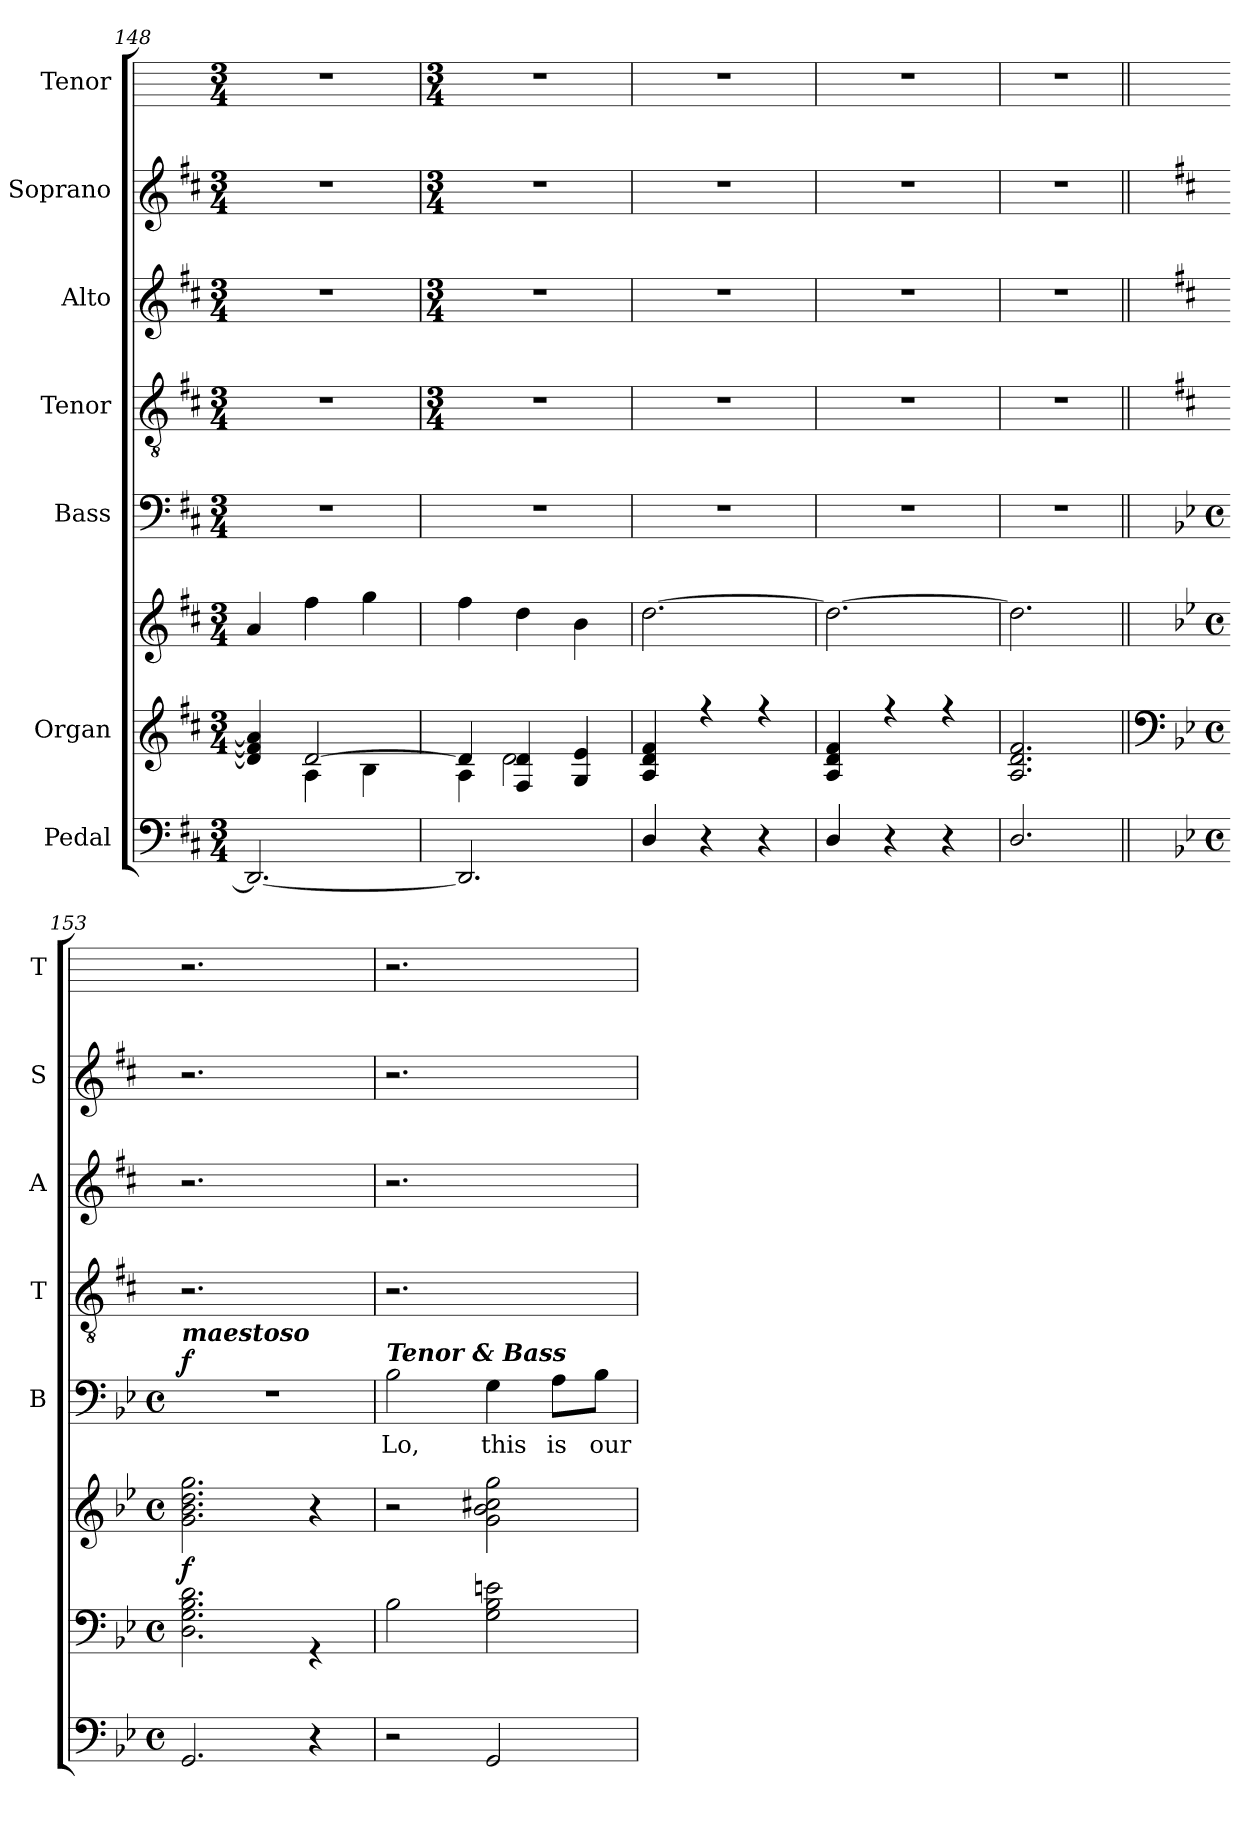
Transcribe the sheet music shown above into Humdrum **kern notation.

**kern	**kern	**kern	**dynam	**kern	**text	**dynam	**kern	**kern	**kern	**kern
*part7	*part6	*part6	*part6	*part5	*part5	*part5	*part4	*part3	*part2	*part1
*staff8	*staff7	*staff6	*staff6/7	*staff5	*staff5	*staff5	*staff4	*staff3	*staff2	*staff1
*I"Pedal	*I"Organ	*	*	*I"Bass	*	*	*I"Tenor	*I"Alto	*I"Soprano	*I"Tenor
*	*	*	*	*I'B	*	*	*I'T	*I'A	*I'S	*I'T
*clefF4	*clefG2	*clefG2	*	*clefF4	*	*	*clefGv2	*clefG2	*clefG2	*
*k[f#c#]	*k[f#c#]	*k[f#c#]	*	*k[f#c#]	*	*	*k[f#c#]	*k[f#c#]	*k[f#c#]	*
*D:	*D:	*D:	*	*D:	*	*	*D:	*D:	*D:	*
*M3/4	*M3/4	*M3/4	*	*M3/4	*	*	*M3/4	*M3/4	*M3/4	*M3/4
=148	=148	=148	=148	=148	=148	=148	=148	=148	=148	=148
*	*^	*	*	*	*	*	*	*	*	*
!	!	!	!	!	!LO:N:vis=1	!	!	!LO:N:vis=1	!LO:N:vis=1	!LO:N:vis=1	!
2.DD_	4d/] 4f#/] 4a/]	4ryy	4a	.	2.r	.	.	2.r	2.r	2.r	2.r
.	[2d/	4A\	4ff#	.	.	.	.	.	.	.	.
.	.	4B\	4gg	.	.	.	.	.	.	.	.
!!LO:LB:g=z
=149	=149	=149	=149	=149	=149	=149	=149	=149	=149	=149	=149
*	*	*	*	*	*	*	*	*M3/4	*M3/4	*M3/4	*M3/4
!	!	!	!	!	!LO:N:vis=1	!	!	!	!	!	!
2.DD]	4d/]	4A\	4ff#	.	2.r	.	.	2.r	2.r	2.r	2.r
.	4F#/ 4d/	2d\	4dd	.	.	.	.	.	.	.	.
.	4G/ 4e/	.	4b	.	.	.	.	.	.	.	.
=150	=150	=150	=150	=150	=150	=150	=150	=150	=150	=150	=150
!	!	!LO:N:vis=1	!	!	!LO:N:vis=1	!	!	!	!	!	!
4D/	4A/ 4d/ 4f#/	2.ryy	[2.dd	.	2.r	.	.	2.r	2.r	2.r	2.r
4r	4r	.	.	.	.	.	.	.	.	.	.
4r	4r	.	.	.	.	.	.	.	.	.	.
=151	=151	=151	=151	=151	=151	=151	=151	=151	=151	=151	=151
!	!	!LO:N:vis=1	!	!	!LO:N:vis=1	!	!	!	!	!	!
4D/	4A/ 4d/ 4f#/	2.ryy	2.dd_	.	2.r	.	.	2.r	2.r	2.r	2.r
4r	4r	.	.	.	.	.	.	.	.	.	.
4r	4r	.	.	.	.	.	.	.	.	.	.
=152	=152	=152	=152	=152	=152	=152	=152	=152	=152	=152	=152
!	!	!LO:N:vis=1	!	!	!LO:N:vis=1	!	!	!	!	!	!
2.D/	2.A/ 2.d/ 2.f#/	2.ryy	2.dd]	.	2.r	.	.	2.r	2.r	2.r	2.r
=153||	=153||	=153||	=153||	=153||	=153||	=153||	=153||	=153||	=153||	=153||	=153||
*	*clefF4	*	*	*	*	*	*	*	*	*	*
*k[b-e-]	*k[b-e-]	*	*k[b-e-]	*	*k[b-e-]	*	*	*	*	*	*
*B-:	*B-:	*	*B-:	*	*B-:	*	*	*	*	*	*
*M4/4	*M4/4	*	*M4/4	*	*M4/4	*	*	*	*	*	*
*met(c)	*met(c)	*	*met(c)	*	*met(c)	*	*	*	*	*	*
*	*	*	*	*	*MM66	*	*	*	*	*	*
!	!	!	!	!	!LO:TX:a:Bi:t=maestoso	!	!	!	!	!	!
!	!	!	!	!LO:DY:b	!	!	!LO:DY:b	!	!	!	!
2.GG	1ryy	2.D\ 2.G\ 2.B-\ 2.d\	2.g 2.b- 2.dd 2.gg	f	1r	.	f	2.r	2.r	2.r	2.r
4r	.	4r	4r	.	.	.	.	4ryy	4ryy	4ryy	4ryy
=154	=154	=154	=154	=154	=154	=154	=154	=154	=154	=154	=154
!	!	!	!	!	!LO:TX:a:Bi:t=Tenor & Bass	!	!	!	!	!	!
!	!	!	!	!	!	!LO:LY:b	!	!	!	!	!
2r	1ryy	2B-\	2r	.	2B-	Lo,	.	2.r	2.r	2.r	2.r
!	!	!	!	!	!	!LO:LY:b	!	!	!	!	!
2GG	.	2G\ 2B-\ 2en\	2g 2b- 2cc#X 2gg	.	4G	this	.	.	.	.	.
!	!	!	!	!	!	!LO:LY:b	!	!	!	!	!
.	.	.	.	.	8A\L	is	.	4ryy	4ryy	4ryy	4ryy
!	!	!	!	!	!	!LO:LY:b	!	!	!	!	!
.	.	.	.	.	8B-\J	our	.	.	.	.	.
*	*v	*v	*	*	*	*	*	*	*	*	*
=	=	=	=	=	=	=	=	=	=	=
*-	*-	*-	*-	*-	*-	*-	*-	*-	*-	*-
